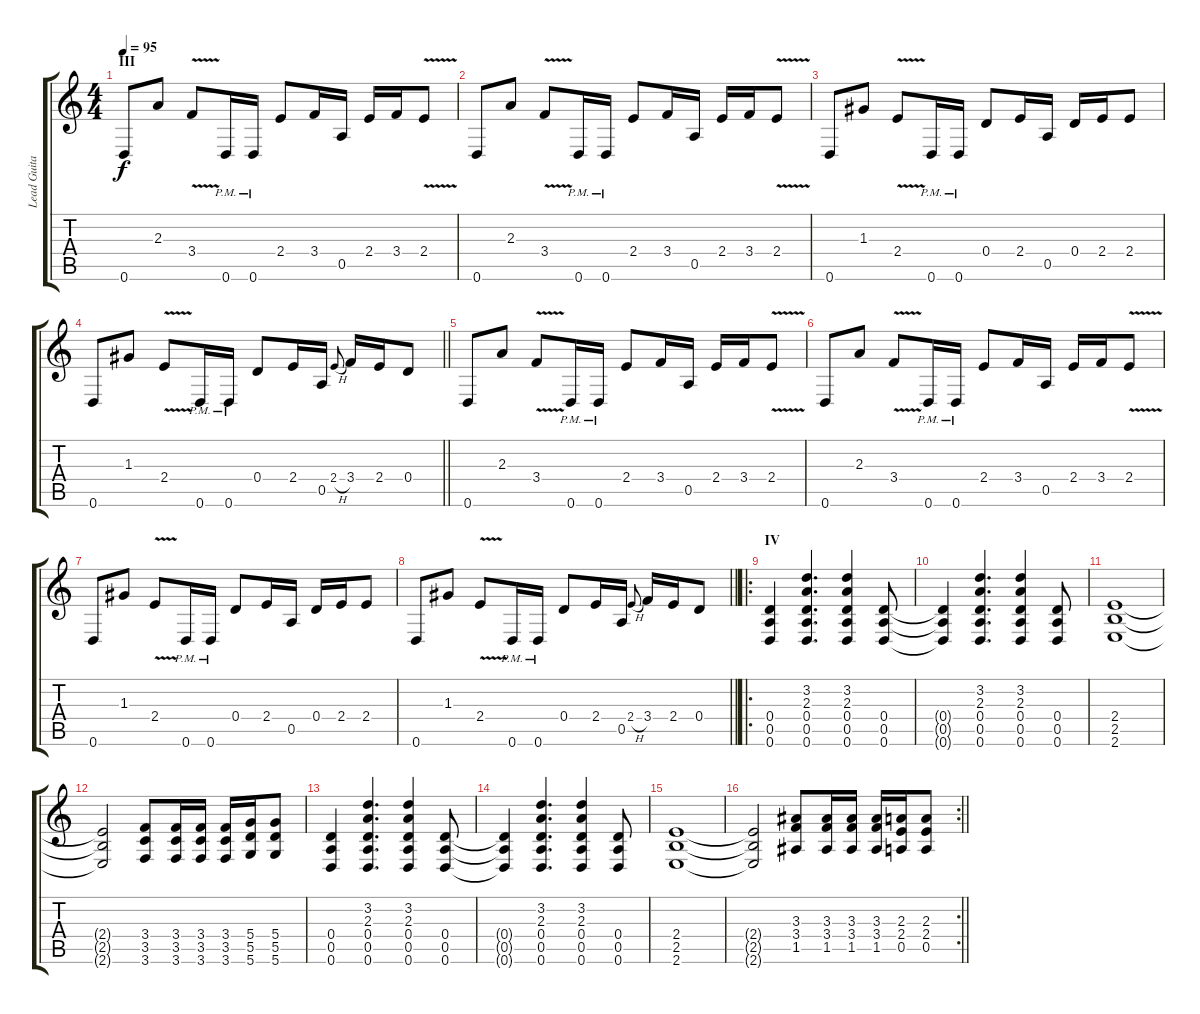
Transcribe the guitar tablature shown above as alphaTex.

\track ("Lead Guitar" "Lead Guita") {instrument distortionguitar}
\staff {score tabs}
\tuning (E4 B3 G3 D3 A2 D2) {hide}
\ts (4 4)
\section ("" "III")
\tempo 95
\clef g2
\ks c
0.6.8{dy f} 2.3.8 3.4{v}.8 0.6{pm}.16 0.6{pm}.16 2.4.8 3.4.16 0.5.16 2.4.16 3.4.16 2.4{v}.8 |
0.6.8 2.3.8 3.4{v}.8 0.6{pm}.16 0.6{pm}.16 2.4.8 3.4.16 0.5.16 2.4.16 3.4.16 2.4{v}.8 |
0.6.8 1.3.8 2.4{v}.8 0.6{pm}.16 0.6{pm}.16 0.4.8 2.4.16 0.5.16 0.4.16 2.4.16 2.4.8 |
\barLineRight lightlight
0.6.8 1.3.8 2.4{v}.8 0.6{pm}.16 0.6{pm}.16 0.4.8 2.4.16 0.5.16 2.4{h}.8{gr onbeat} 3.4.16 2.4.16 0.4.8 |
0.6.8 2.3.8 3.4{v}.8 0.6{pm}.16 0.6{pm}.16 2.4.8 3.4.16 0.5.16 2.4.16 3.4.16 2.4{v}.8 |
0.6.8 2.3.8 3.4{v}.8 0.6{pm}.16 0.6{pm}.16 2.4.8 3.4.16 0.5.16 2.4.16 3.4.16 2.4{v}.8 |
0.6.8 1.3.8 2.4{v}.8 0.6{pm}.16 0.6{pm}.16 0.4.8 2.4.16 0.5.16 0.4.16 2.4.16 2.4.8 |
\barLineRight lightlight
0.6.8 1.3.8 2.4{v}.8 0.6{pm}.16 0.6{pm}.16 0.4.8 2.4.16 0.5.16 2.4{h}.8{gr onbeat} 3.4.16 2.4.16 0.4.8 |
\ro
\section ("" "IV")
(0.4 0.5 0.6).4 (3.2 2.3 0.4 0.5 0.6).4{d} (3.2 2.3 0.4 0.5 0.6).4 (0.4 0.5 0.6).8 |
(0.4{t} 0.5{t} 0.6{t}).4 (3.2 2.3 0.4 0.5 0.6).4{d} (3.2 2.3 0.4 0.5 0.6).4 (0.4 0.5 0.6).8 |
(2.4 2.5 2.6).1 |
(2.4{t} 2.5{t} 2.6{t}).2 (3.4 3.5 3.6).8 (3.4 3.5 3.6).16 (3.4 3.5 3.6).16 (3.4 3.5 3.6).16 (5.4 5.5 5.6).16 (5.4 5.5 5.6).8 |
(0.4 0.5 0.6).4 (3.2 2.3 0.4 0.5 0.6).4{d} (3.2 2.3 0.4 0.5 0.6).4 (0.4 0.5 0.6).8 |
(0.4{t} 0.5{t} 0.6{t}).4 (3.2 2.3 0.4 0.5 0.6).4{d} (3.2 2.3 0.4 0.5 0.6).4 (0.4 0.5 0.6).8 |
(2.4 2.5 2.6).1 |
\rc 2
\barLineRight lightlight
(2.4{t} 2.5{t} 2.6{t}).2 (3.3 3.4 1.5).8 (3.3 3.4 1.5).16 (3.3 3.4 1.5).16 (3.3 3.4 1.5).16 (2.3 2.4 0.5).16 (2.3 2.4 0.5).8
